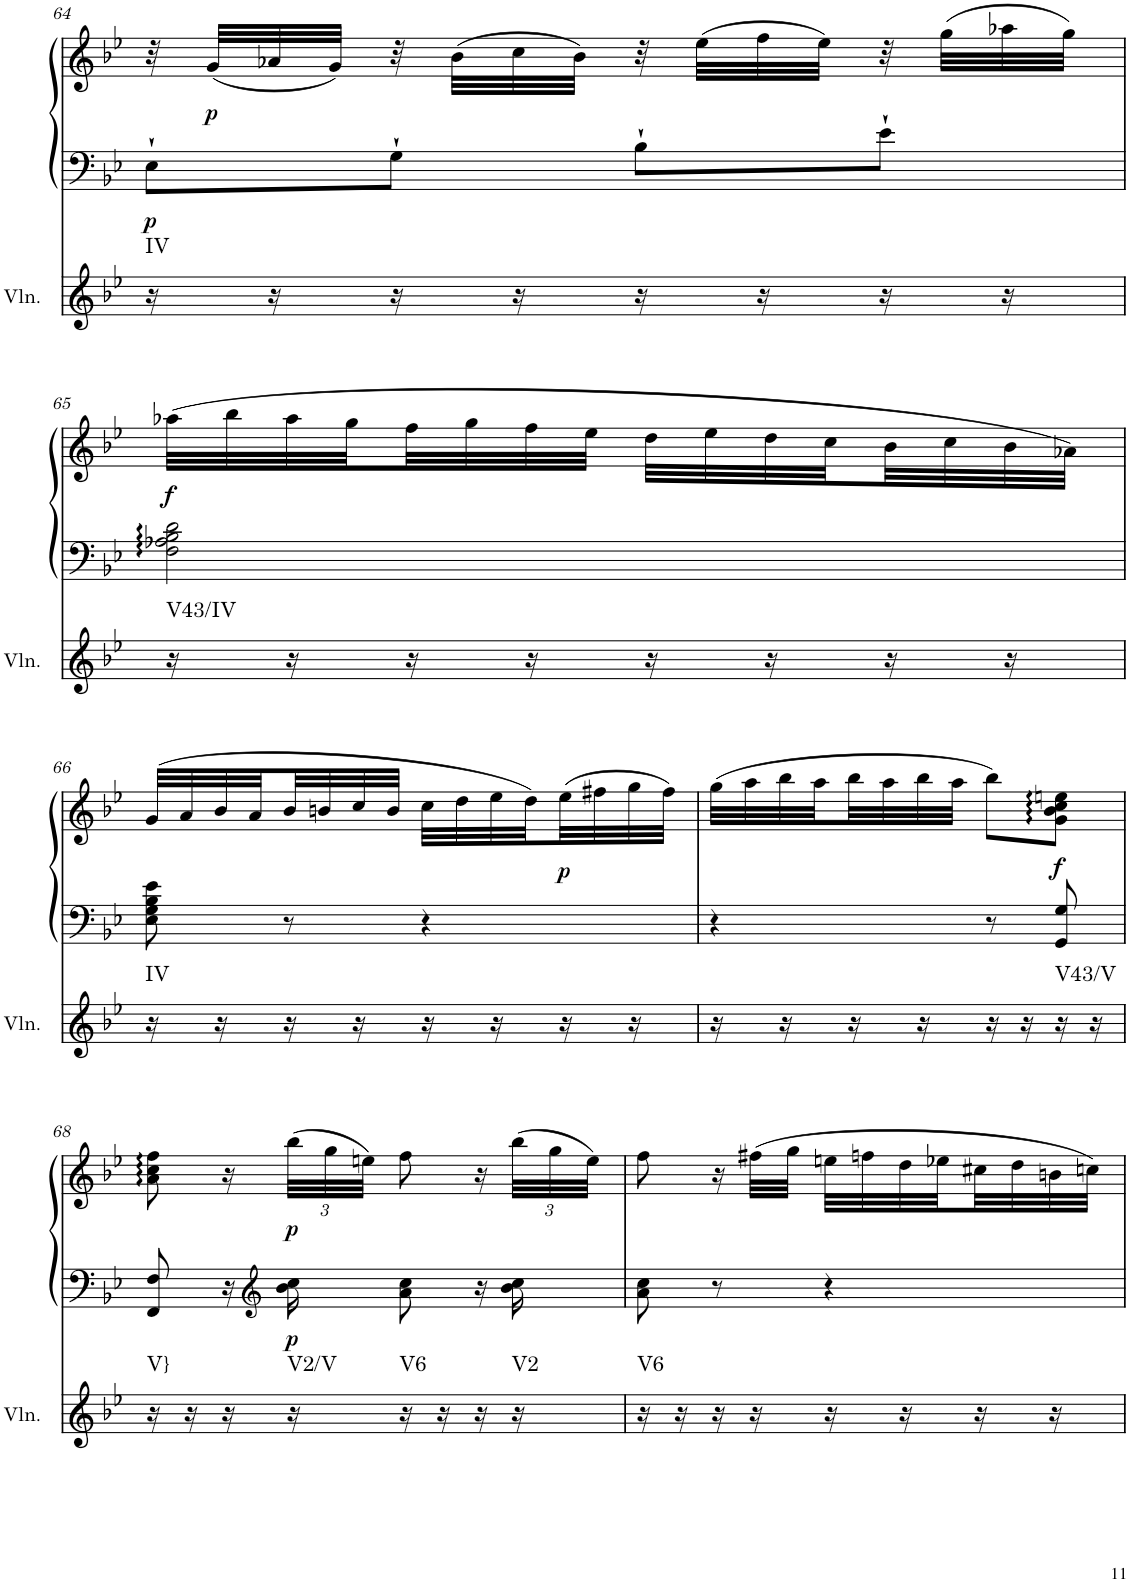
**kern	**harte	**kern	**kern	**dynam
*part2	*part2	*part1	*part1	*part1
*staff3	*	*staff2	*staff1	*staff1/2
*I"Violin	*	*I"Klavier linke Hand	*	*
*I'Vln.	*	*	*	*
!!LO:PB:g=z
*clefG2	*	*clefG2	*clefG2	*
*k[b-e-]	*	*k[b-e-]	*k[b-e-]	*
*M2/4	*	*M2/4	*M2/4	*
=64	=64	=64	=64	=64
!	!LO:H:kt=IV	!	!	!LO:DY:b=2
16r	N	8E-`\L	32r	p
!	!	!	!	!LO:DY:b
.	.	.	(32g/LLL	p
16r	.	.	32a-X/	.
.	.	.	32g/JJJ)	.
16r	.	8G`\J	32r	.
.	.	.	(32b-\LLL	.
16r	.	.	32cc\	.
.	.	.	32b-\JJJ)	.
16r	.	8B-`\L	32r	.
.	.	.	(32ee-\LLL	.
16r	.	.	32ff\	.
.	.	.	32ee-\JJJ)	.
16r	.	8e-`\J	32r	.
.	.	.	(32gg\LLL	.
16r	.	.	32aa-X\	.
.	.	.	32gg\JJJ)	.
!!LO:LB:g=z
=65	=65	=65	=65	=65
!	!LO:H:kt=V43/IV	!	!	!LO:DY:b
16r	N	2F\ 2A-X\ 2B-\ 2d\	(32aa-X\LLL	f
.	.	.	32bb-\	.
16r	.	.	32aa-\	.
.	.	.	32gg\	.
16r	.	.	32ff\	.
.	.	.	32gg\	.
16r	.	.	32ff\	.
.	.	.	32ee-\JJJ	.
16r	.	.	32dd\LLL	.
.	.	.	32ee-\	.
16r	.	.	32dd\	.
.	.	.	32cc\	.
16r	.	.	32b-\	.
.	.	.	32cc\	.
16r	.	.	32b-\	.
.	.	.	32a-X\JJJ)	.
!!LO:LB:g=z
=66	=66	=66	=66	=66
!	!LO:H:kt=IV	!	!	!
16r	N	8E-\ 8G\ 8B-\ 8e-\	(32g/LLL	.
.	.	.	32a/	.
16r	.	.	32b-/	.
.	.	.	32a/	.
16r	.	8r	32b-/	.
.	.	.	32bn/	.
16r	.	.	32cc/	.
.	.	.	32b/JJJ	.
16r	.	4r	32cc\LLL	.
.	.	.	32dd\	.
16r	.	.	32ee-\	.
.	.	.	32dd\)	.
!	!	!	!	!LO:DY:b
16r	.	.	(32ee-\	p
.	.	.	32ff#X\	.
16r	.	.	32gg\	.
.	.	.	32ff#\JJJ)	.
=67	=67	=67	=67	=67
16r	.	4r	(32gg\LLL	.
.	.	.	32aa\	.
16r	.	.	32bb-\	.
.	.	.	32aa\	.
16r	.	.	32bb-\	.
.	.	.	32aa\	.
16r	.	.	32bb-\	.
.	.	.	32aa\JJJ	.
16r	.	8r	8bb-\L)	.
16r	.	.	.	.
!	!LO:H:kt=V43/V	!	!	!LO:DY:b
16r	N	8GG/ 8G/	8g\ 8b-\ 8cc\ 8een\J	f
16r	.	.	.	.
!!LO:LB:g=z
=68	=68	=68	=68	=68
!	!LO:H:kt=V}	!	!	!
16r	N	8FF/ 8F/	8a\ 8cc\ 8ff\	.
16r	.	.	.	.
16r	.	16r	16r	.
*	*	*clefG2	*	*
*	*	*	*Xbrackettup	*
!	!	!	!	!LO:DY:b=2
!	!LO:H:kt=V2/V	!	!	!LO:DY:n=1:b
16r	N	16b-\ 16cc\	(48bb-\LLL	p p
.	.	.	48gg\	.
.	.	.	48een\JJJ)	.
!	!LO:H:kt=V6	!	!	!
16r	N	8a\ 8cc\	8ff\	.
16r	.	.	.	.
16r	.	16r	16r	.
!	!LO:H:kt=V2	!	!	!
16r	N	16b-\ 16cc\	(48bb-\LLL	.
.	.	.	48gg\	.
.	.	.	48ee\JJJ)	.
=69	=69	=69	=69	=69
!	!LO:H:kt=V6	!	!	!
16r	N	8a\ 8cc\	8ff\	.
16r	.	.	.	.
16r	.	8r	16r	.
16r	.	.	(32ff#X\LLL	.
.	.	.	32gg\JJJ	.
16r	.	4r	32een\LLL	.
.	.	.	32ffn\	.
16r	.	.	32dd\	.
.	.	.	32ee-X\	.
16r	.	.	32cc#X\	.
.	.	.	32dd\	.
16r	.	.	32bn\	.
.	.	.	32ccn\JJJ)	.
=	=	=	=	=
*-	*-	*-	*-	*-
